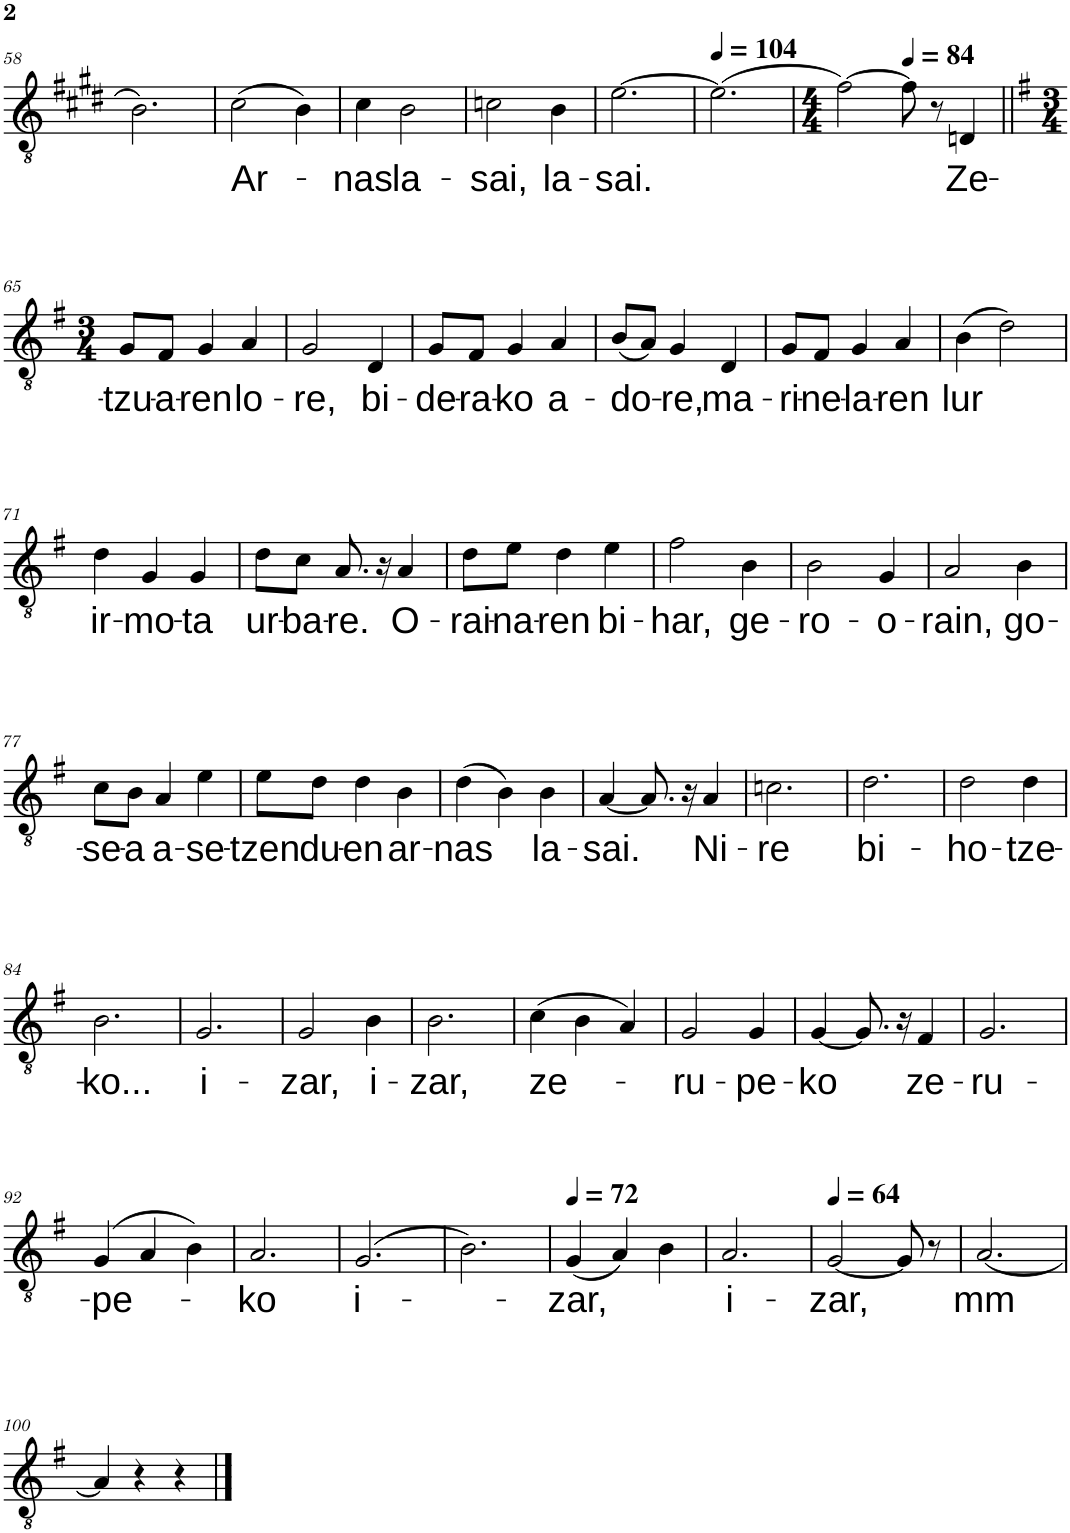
**kern	**text
*part1	*part1
*staff1	*staff1
*I"Tenor	*
*I'T.	*
!!LO:PB:g=z
*clefGv2	*
*k[f#c#g#d#]	*
*M3/4	*
=58	=58
2.B\	.
=59	=59
!	!LO:LY:b
(2c#\	Ar-
4B\)	.
=60	=60
!	!LO:LY:b
4c#\	nas
!	!LO:LY:b
2B\	la-
=61	=61
!	!LO:LY:b
2cn\	-sai,
!	!LO:LY:b
4B\	la-
=62	=62
!	!LO:LY:b
[2.e\	-sai.
=63	=63
*MM104	*
(2.e\]	.
=64	=64
*M4/4	*
[2f#\)	.
*MM84	*
8f#\]	.
8r	.
!	!LO:LY:b
4Dn/	Ze-
!!LO:LB:g=z
=65||	=65||
*k[f#]	*
*M3/4	*
!	!LO:LY:b
8G/L	-tzu-
!	!LO:LY:b
8F#/J	-a-
!	!LO:LY:b
4G/	-ren
!	!LO:LY:b
4A/	lo-
=66	=66
!	!LO:LY:b
2G/	-re,
!	!LO:LY:b
4D/	bi-
=67	=67
!	!LO:LY:b
8G/L	-de-
!	!LO:LY:b
8F#/J	-ra-
!	!LO:LY:b
4G/	-ko
!	!LO:LY:b
4A/	a-
=68	=68
!	!LO:LY:b
(8B/L	-do-
8A/J)	.
!	!LO:LY:b
4G/	-re,
!	!LO:LY:b
4D/	ma-
=69	=69
!	!LO:LY:b
8G/L	-ri-
!	!LO:LY:b
8F#/J	-ne-
!	!LO:LY:b
4G/	-la-
!	!LO:LY:b
4A/	-ren
=70	=70
!	!LO:LY:b
(4B\	lur
2d\)	.
!!LO:LB:g=z
=71	=71
!	!LO:LY:b
4d\	ir-
!	!LO:LY:b
4G/	-mo-
!	!LO:LY:b
4G/	-ta
=72	=72
!	!LO:LY:b
8d\L	ur-
!	!LO:LY:b
8c\J	-ba-
!	!LO:LY:b
8.A/	-re.
16r	.
!	!LO:LY:b
4A/	O-
=73	=73
!	!LO:LY:b
8d\L	-rai-
!	!LO:LY:b
8e\J	-na-
!	!LO:LY:b
4d\	-ren
!	!LO:LY:b
4e\	bi-
=74	=74
!	!LO:LY:b
2f#\	-har,
!	!LO:LY:b
4B\	ge-
=75	=75
!	!LO:LY:b
2B\	-ro-
!	!LO:LY:b
4G/	o-
=76	=76
!	!LO:LY:b
2A/	-rain,
!	!LO:LY:b
4B\	go-
!!LO:LB:g=z
=77	=77
!	!LO:LY:b
8c\L	-se-
!	!LO:LY:b
8B\J	-a
!	!LO:LY:b
4A/	a-
!	!LO:LY:b
4e\	-se-
=78	=78
!	!LO:LY:b
8e\L	-tzen
!	!LO:LY:b
8d\J	du-
!	!LO:LY:b
4d\	-en
!	!LO:LY:b
4B\	ar-
=79	=79
!	!LO:LY:b
(4d\	-nas
4B\)	.
!	!LO:LY:b
4B\	la-
=80	=80
!	!LO:LY:b
[4A/	-sai.
8.A/]	.
16r	.
!	!LO:LY:b
4A/	Ni-
=81	=81
!	!LO:LY:b
2.cn\	-re
=82	=82
!	!LO:LY:b
2.d\	bi-
=83	=83
!	!LO:LY:b
2d\	-ho-
!	!LO:LY:b
4d\	-tze-
!!LO:LB:g=z
=84	=84
!	!LO:LY:b
2.B\	-ko...
=85	=85
!	!LO:LY:b
2.G/	i-
=86	=86
!	!LO:LY:b
2G/	-zar,
!	!LO:LY:b
4B\	i-
=87	=87
!	!LO:LY:b
2.B\	-zar,
=88	=88
!	!LO:LY:b
(4c\	ze-
4B\	.
4A/)	.
=89	=89
!	!LO:LY:b
2G/	ru-
!	!LO:LY:b
4G/	-pe-
=90	=90
!	!LO:LY:b
[4G/	-ko
8.G/]	.
16r	.
!	!LO:LY:b
4F#/	ze-
=91	=91
!	!LO:LY:b
2.G/	-ru-
!!LO:LB:g=z
=92	=92
!	!LO:LY:b
(4G/	-pe-
4A/	.
4B\)	.
=93	=93
!	!LO:LY:b
2.A/	-ko
=94	=94
!	!LO:LY:b
(2.G/	i-
=95	=95
2.B\)	.
=96	=96
*MM72	*
!	!LO:LY:b
(4G/	-zar,
4A/)	.
4B\	.
=97	=97
!	!LO:LY:b
2.A/	i-
=98	=98
*MM64	*
!	!LO:LY:b
[2G/	-zar,
8G/]	.
8r	.
=99	=99
!	!LO:LY:b
[2.A/	mm
!!LO:LB:g=z
=100	=100
4A/]	.
4r	.
4r	.
==	==
*-	*-
